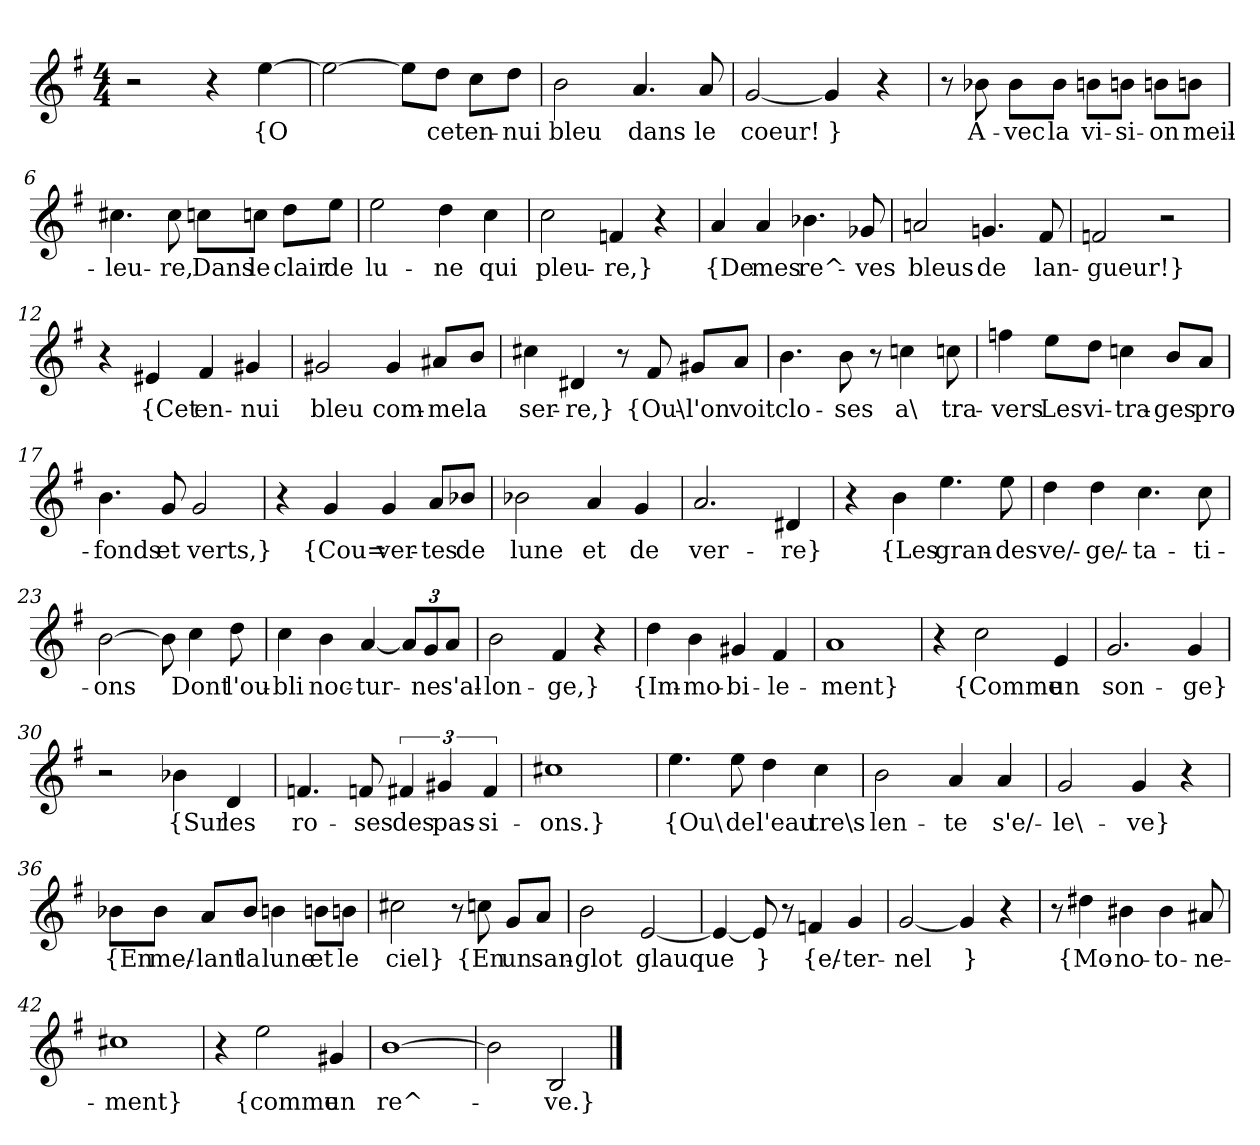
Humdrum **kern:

**kern	**text
*part1	*part1
*staff1	*staff1
*clefG2	*
*k[f#]	*
*M4/4	*
=1	=1
2r	.
4r	.
[4ee	{O
=2	=2
2ee_	.
8ee\L]	.
8dd\J	cet
8cc\L	en-
8dd\J	-nui
=3	=3
2b	bleu
4.a	dans
8a	le
=4	=4
[2g	coeur!
4g]	}
4r	.
=5	=5
8r	.
8b-X	A-
8b-\L	-vec
8b-\J	la
8bn\L	vi-
8bn\J	-si-
8bn\L	-on
8bn\J	meil-
=6	=6
4.cc#X	-leu-
8cc#	-re,
8ccn\L	Dans
8ccn\J	le
8dd\L	clair
8ee\J	de
=7	=7
2ee	lu-
4dd	-ne
4cc	qui
=8	=8
2cc	pleu-
4fn	-re,}
4r	.
=9	=9
4a	{De
4a	mes
4.b-X	re^-
8g-X	-ves
=10	=10
2an	bleus
4.gn	de
8f#	lan-
=11	=11
2fn	-gueur!}
2r	.
=12	=12
4r	.
4e#X	{Cet
4f#	en-
4g#X	-nui
=13	=13
2g#X	bleu
4g#	com-
8a#X/L	-me
8b/J	la
=14	=14
4cc#X	ser-
4d#X	-re,}
8r	.
8f#	{Ou\-
8g#X/L	l'on
8a/J	voit
=15	=15
4.b	clo-
8b	-ses
8r	.
4ccn	a\
8ccn	tra-
=16	=16
4ffn	-vers
8ee\L	Les
8dd\J	vi-
4ccn	-tra-
8b/L	-ges
8a/J	pro-
=17	=17
4.b	-fonds
8g	et
2g	verts,}
=18	=18
4r	.
4g	{Cou=
4g	-ver-
8a/L	-tes
8b-X/J	de
=19	=19
2b-X	lune
4a	et
4g	de
=20	=20
2.a	ver-
4d#X	-re}
=21	=21
4r	.
4b	{Les
4.ee	gran-
8ee	-des
=22	=22
4dd	ve/-
4dd	-ge/-
4.cc	-ta-
8cc	-ti-
=23	=23
[2b	-ons
8b]	.
4cc	Dont
8dd	l'ou-
=24	=24
4cc	-bli
4b	noc-
[4a	-tur-
12a/L]	.
12g/	-ne
12a/J	s'al-
=25	=25
2b	-lon-
4f#	-ge,}
4r	.
=26	=26
4dd	{Im-
4b	-mo-
4g#X	-bi-
4f#	-le-
=27	=27
1a	-ment}
=28	=28
4r	.
2cc	{Comme
4e	un
=29	=29
2.g	son-
4g	-ge}
=30	=30
2r	.
4b-X	{Sur
4d	les
=31	=31
4.fn	ro-
8fn	-ses
6f#X	des
6g#X	pas-
6f#	-si-
=32	=32
1cc#X	-ons.}
=33	=33
4.ee	{Ou\
8ee	de
4dd	l'eau
4cc	tre\s
=34	=34
2b	len-
4a	-te
4a	s'e/-
=35	=35
2g	-le\-
4g	-ve}
4r	.
=36	=36
8b-X\L	{En
8b-\J	me/-
8a/L	-lant
8b-/J	la
4bn	lune
8bn\L	et
8bn\J	le
=37	=37
2cc#X	ciel}
8r	.
8ccn	{En
8g/L	un
8a/J	san-
=38	=38
2b	-glot
[2e	glauque
=39	=39
4e_	.
8e]	}
8r	.
4fn	{e/-
4g	-ter-
=40	=40
[2g	-nel
4g]	}
4r	.
=41	=41
8r	.
4dd#X	{Mo-
4b#X	-no-
4b#	-to-
8a#X	-ne-
=42	=42
1cc#X	-ment}
=43	=43
4r	.
2ee	{comme
4g#X	un
=44	=44
[1b	re^-
=45	=45
2b]	.
2B	-ve.}
==	==
*-	*-
